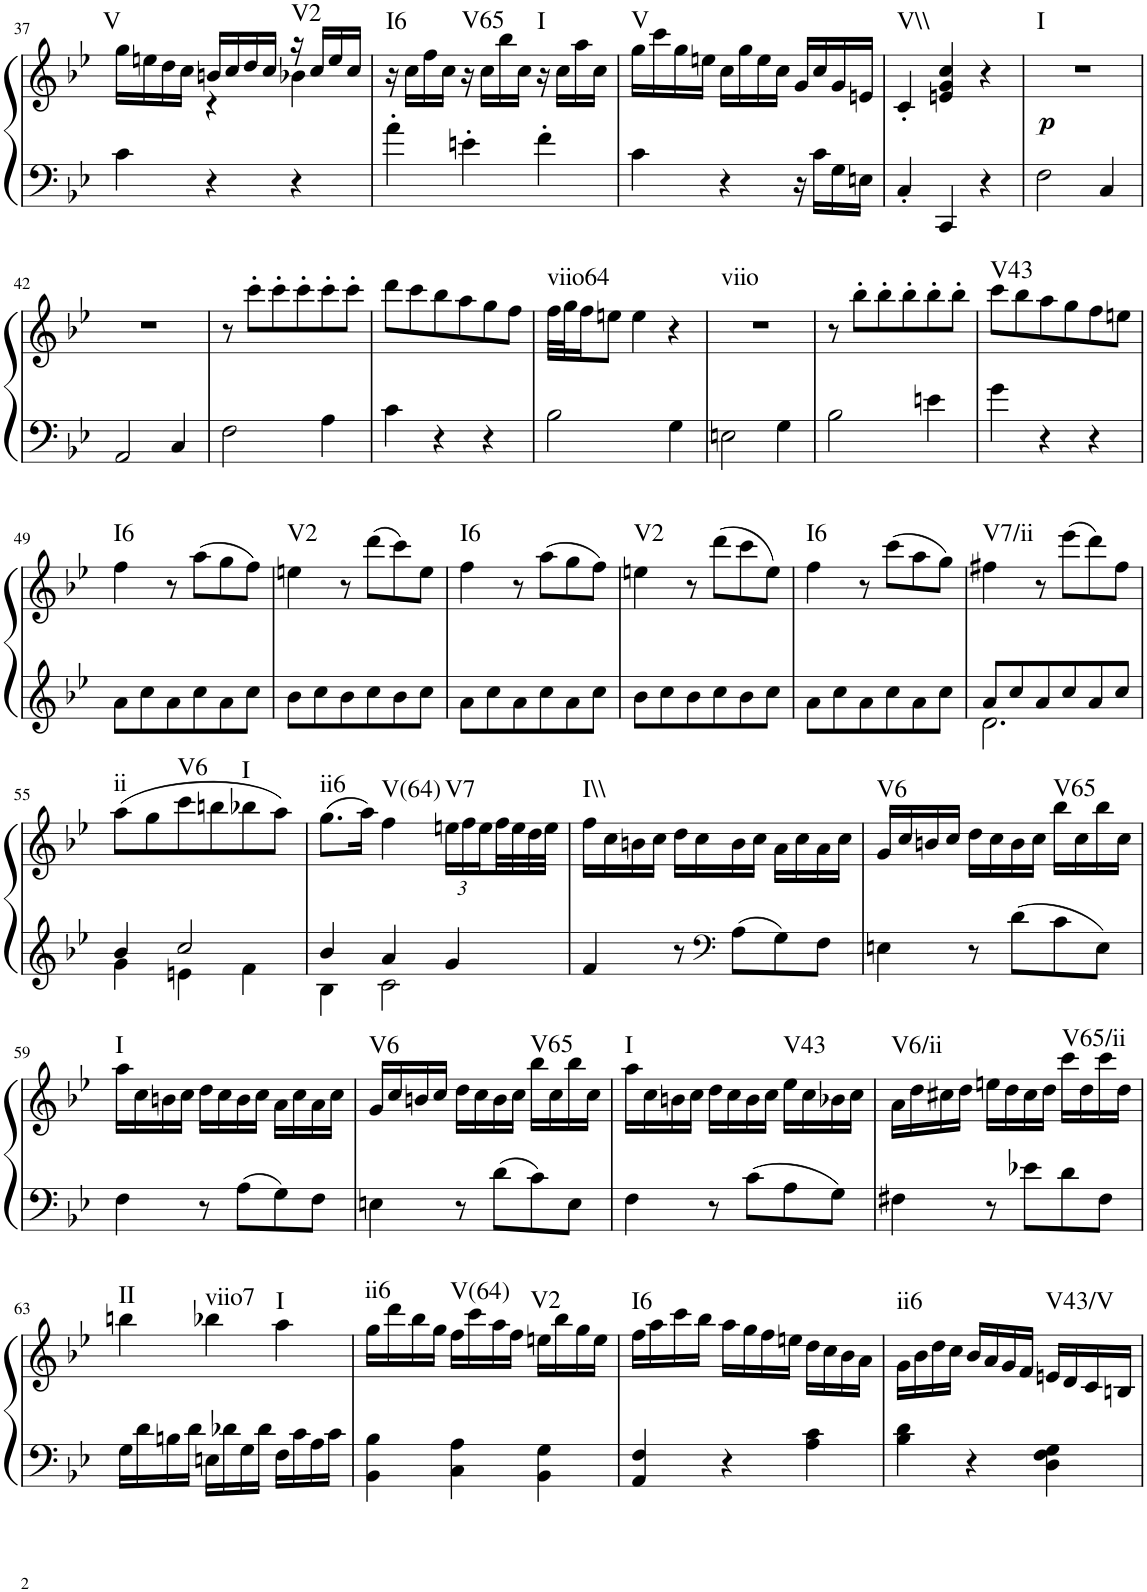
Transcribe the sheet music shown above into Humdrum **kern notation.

**kern	**kern	**dynam	**harte
*part1	*part1	*part1	*part1
*staff2	*staff1	*staff1/2	*
*I"Piano, Piano right	*	*	*
*I'Pno.	*	*	*
!!LO:PB:g=z
*clefF4	*clefG2	*	*
*k[b-e-]	*k[b-e-]	*	*
*M3/4	*M3/4	*	*
=37	=37	=37	=37
*	*^	*	*
!	!	!	!	!LO:H:kt=V
4c\	16gg\LL	4ryy	.	N
.	16een\	.	.	.
.	16dd\	.	.	.
.	16cc\JJ	.	.	.
4r	16bn/LL	4r	.	.
.	16cc/	.	.	.
.	16dd/	.	.	.
.	16cc/JJ	.	.	.
!	!	!	!	!LO:H:kt=V2
4r	16r	4b-X\	.	N
.	16cc/LL	.	.	.
.	16ee/	.	.	.
.	16cc/JJ	.	.	.
*	*v	*v	*	*
=38	=38	=38	=38
!	!	!	!LO:H:kt=I6
4a'\	16r	.	N
.	16cc\LL	.	.
.	16ff\	.	.
.	16cc\JJ	.	.
!	!	!	!LO:H:kt=V65
4en'\	16r	.	N
.	16cc\LL	.	.
.	16bb-\	.	.
.	16cc\JJ	.	.
!	!	!	!LO:H:kt=I
4f'\	16r	.	N
.	16cc\LL	.	.
.	16aa\	.	.
.	16cc\JJ	.	.
=39	=39	=39	=39
!	!	!	!LO:H:kt=V
4c\	16gg\LL	.	N
.	16ccc\	.	.
.	16gg\	.	.
.	16een\JJ	.	.
4r	16cc\LL	.	.
.	16gg\	.	.
.	16ee\	.	.
.	16cc\JJ	.	.
16r	16g/LL	.	.
16c\LL	16cc/	.	.
16G\	16g/	.	.
16En\JJ	16en/JJ	.	.
=40	=40	=40	=40
!	!	!	!LO:H:kt=V\\
4C'/	4c'/	.	N
4CC/	4en/ 4g/ 4cc/	.	.
4r	4r	.	.
=41	=41	=41	=41
!	!	!LO:DY:b	!LO:H:kt=I
2F\	2.r	p	N
4C/	.	.	.
!!LO:LB:g=z
=42	=42	=42	=42
2AA/	2.r	.	.
4C/	.	.	.
=43	=43	=43	=43
2F\	8r	.	.
.	8ccc'\L	.	.
.	8ccc'\	.	.
.	8ccc'\	.	.
4A\	8ccc'\	.	.
.	8ccc'\J	.	.
=44	=44	=44	=44
4c\	8ddd\L	.	.
.	8ccc\	.	.
4r	8bb-\	.	.
.	8aa\	.	.
4r	8gg\	.	.
.	8ff\J	.	.
=45	=45	=45	=45
!	!	!	!LO:H:kt=viio64
2B-\	32ff\LLL	.	N
.	32gg\J	.	.
.	16ff\J	.	.
.	8een\J	.	.
.	4ee\	.	.
4G\	4r	.	.
=46	=46	=46	=46
!	!	!	!LO:H:kt=viio
2En\	2.r	.	N
4G\	.	.	.
=47	=47	=47	=47
2B-\	8r	.	.
.	8bb-'\L	.	.
.	8bb-'\	.	.
.	8bb-'\	.	.
4en\	8bb-'\	.	.
.	8bb-'\J	.	.
=48	=48	=48	=48
!	!	!	!LO:H:kt=V43
4g\	8ccc\L	.	N
.	8bb-\	.	.
4r	8aa\	.	.
.	8gg\	.	.
4r	8ff\	.	.
.	8een\J	.	.
!!LO:LB:g=z
=49	=49	=49	=49
!	!	!	!LO:H:kt=I6
8a\L	4ff\	.	N
8cc\	.	.	.
8a\	8r	.	.
8cc\	(8aa\L	.	.
8a\	8gg\	.	.
8cc\J	8ff\J)	.	.
=50	=50	=50	=50
!	!	!	!LO:H:kt=V2
8b-\L	4een\	.	N
8cc\	.	.	.
8b-\	8r	.	.
8cc\	(8ddd\L	.	.
8b-\	8ccc\)	.	.
8cc\J	8ee\J	.	.
=51	=51	=51	=51
!	!	!	!LO:H:kt=I6
8a\L	4ff\	.	N
8cc\	.	.	.
8a\	8r	.	.
8cc\	(8aa\L	.	.
8a\	8gg\	.	.
8cc\J	8ff\J)	.	.
=52	=52	=52	=52
!	!	!	!LO:H:kt=V2
8b-\L	4een\	.	N
8cc\	.	.	.
8b-\	8r	.	.
8cc\	(8ddd\L	.	.
8b-\	8ccc\	.	.
8cc\J	8ee\J)	.	.
=53	=53	=53	=53
!	!	!	!LO:H:kt=I6
8a\L	4ff\	.	N
8cc\	.	.	.
8a\	8r	.	.
8cc\	(8ccc\L	.	.
8a\	8aa\	.	.
8cc\J	8gg\J)	.	.
=54	=54	=54	=54
*^	*	*	*
!	!	!	!	!LO:H:kt=V7/ii
8a/L	2.d\	4ff#X\	.	N
8cc/	.	.	.	.
8a/	.	8r	.	.
8cc/	.	(8eee-\L	.	.
8a/	.	8ddd\)	.	.
8cc/J	.	8ff#\J	.	.
!!LO:LB:g=z
=55	=55	=55	=55	=55
!	!	!	!	!LO:H:kt=ii
4b-/	4g\	(8aa\L	.	N
.	.	8gg\	.	.
!	!	!	!	!LO:H:kt=V6
2cc/	4en\	8ccc\	.	N
.	.	8bbn\	.	.
!	!	!	!	!LO:H:kt=I
.	4f\	8bb-X\	.	N
.	.	8aa\J)	.	.
=56	=56	=56	=56	=56
!	!	!	!	!LO:H:kt=ii6
4b-/	4B-\	(8.gg\L	.	N
.	.	16aa\Jk)	.	.
!	!	!	!	!LO:H:kt=V(64)
4a/	2c\	4ff\	.	N
*	*	*Xbrackettup	*	*
!	!	!	!	!LO:H:kt=V7
4g/	.	24een\LL	.	N
.	.	24ff\	.	.
.	.	24ee\	.	.
.	.	32ff\L	.	.
.	.	32ee\	.	.
.	.	32dd\	.	.
.	.	32ee\JJJ	.	.
*v	*v	*	*	*
=57	=57	=57	=57
!	!	!	!LO:H:kt=I\\
4f/	16ff\LL	.	N
.	16cc\	.	.
.	16bn\	.	.
.	16cc\JJ	.	.
8r	16dd\LL	.	.
.	16cc\	.	.
*clefF4	*	*	*
8A\L	16b\	.	.
.	16cc\JJ	.	.
8G\	16a\LL	.	.
.	16cc\	.	.
8F\J	16a\	.	.
.	16cc\JJ	.	.
=58	=58	=58	=58
!	!	!	!LO:H:kt=V6
4En\	16g/LL	.	N
.	16cc/	.	.
.	16bn/	.	.
.	16cc/JJ	.	.
8r	16dd\LL	.	.
.	16cc\	.	.
8d\L	16b\	.	.
.	16cc\JJ	.	.
!	!	!	!LO:H:kt=V65
8c\	16bb-\LL	.	N
.	16cc\	.	.
8E\J	16bb-\	.	.
.	16cc\JJ	.	.
!!LO:LB:g=z
=59	=59	=59	=59
!	!	!	!LO:H:kt=I
4F\	16aa\LL	.	N
.	16cc\	.	.
.	16bn\	.	.
.	16cc\JJ	.	.
8r	16dd\LL	.	.
.	16cc\	.	.
8A\L	16b\	.	.
.	16cc\JJ	.	.
8G\	16a\LL	.	.
.	16cc\	.	.
8F\J	16a\	.	.
.	16cc\JJ	.	.
=60	=60	=60	=60
!	!	!	!LO:H:kt=V6
4En\	16g/LL	.	N
.	16cc/	.	.
.	16bn/	.	.
.	16cc/JJ	.	.
8r	16dd\LL	.	.
.	16cc\	.	.
8d\L	16b\	.	.
.	16cc\JJ	.	.
!	!	!	!LO:H:kt=V65
8c\	16bb-\LL	.	N
.	16cc\	.	.
8E\J	16bb-\	.	.
.	16cc\JJ	.	.
=61	=61	=61	=61
!	!	!	!LO:H:kt=I
4F\	16aa\LL	.	N
.	16cc\	.	.
.	16bn\	.	.
.	16cc\JJ	.	.
8r	16dd\LL	.	.
.	16cc\	.	.
8c\L	16b\	.	.
.	16cc\JJ	.	.
!	!	!	!LO:H:kt=V43
8A\	16ee-\LL	.	N
.	16cc\	.	.
8G\J	16b-X\	.	.
.	16cc\JJ	.	.
=62	=62	=62	=62
!	!	!	!LO:H:kt=V6/ii
4F#X\	16a\LL	.	N
.	16dd\	.	.
.	16cc#X\	.	.
.	16dd\JJ	.	.
8r	16een\LL	.	.
.	16dd\	.	.
8e-X\L	16cc#\	.	.
.	16dd\JJ	.	.
!	!	!	!LO:H:kt=V65/ii
8d\	16ccc\LL	.	N
.	16dd\	.	.
8F#\J	16ccc\	.	.
.	16dd\JJ	.	.
!!LO:LB:g=z
=63	=63	=63	=63
!	!	!	!LO:H:kt=II
16G\LL	4bbn\	.	N
16d\	.	.	.
16Bn\	.	.	.
16d\JJ	.	.	.
!	!	!	!LO:H:kt=viio7
16En\LL	4bb-X\	.	N
16d-X\	.	.	.
16G\	.	.	.
16d-\JJ	.	.	.
!	!	!	!LO:H:kt=I
16F\LL	4aa\	.	N
16c\	.	.	.
16A\	.	.	.
16c\JJ	.	.	.
=64	=64	=64	=64
!	!	!	!LO:H:kt=ii6
4BB-\ 4B-\	16gg\LL	.	N
.	16ddd\	.	.
.	16bb-\	.	.
.	16gg\JJ	.	.
!	!	!	!LO:H:kt=V(64)
4C\ 4A\	16ff\LL	.	N
.	16ccc\	.	.
.	16aa\	.	.
.	16ff\JJ	.	.
!	!	!	!LO:H:kt=V2
4BB-\ 4G\	16een\LL	.	N
.	16bb-\	.	.
.	16gg\	.	.
.	16ee\JJ	.	.
=65	=65	=65	=65
!	!	!	!LO:H:kt=I6
4AA/ 4F/	16ff\LL	.	N
.	16aa\	.	.
.	16ccc\	.	.
.	16bb-\JJ	.	.
4r	16aa\LL	.	.
.	16gg\	.	.
.	16ff\	.	.
.	16een\JJ	.	.
4A\ 4c\	16dd\LL	.	.
.	16cc\	.	.
.	16b-\	.	.
.	16a\JJ	.	.
=66	=66	=66	=66
!	!	!	!LO:H:kt=ii6
4B-\ 4d\	16g\LL	.	N
.	16b-\	.	.
.	16dd\	.	.
.	16cc\JJ	.	.
4r	16b-/LL	.	.
.	16a/	.	.
.	16g/	.	.
.	16f/JJ	.	.
!	!	!	!LO:H:kt=V43/V
4D\ 4F\ 4G\	16en/LL	.	N
.	16d/	.	.
.	16c/	.	.
.	16Bn/JJ	.	.
=	=	=	=
*-	*-	*-	*-
